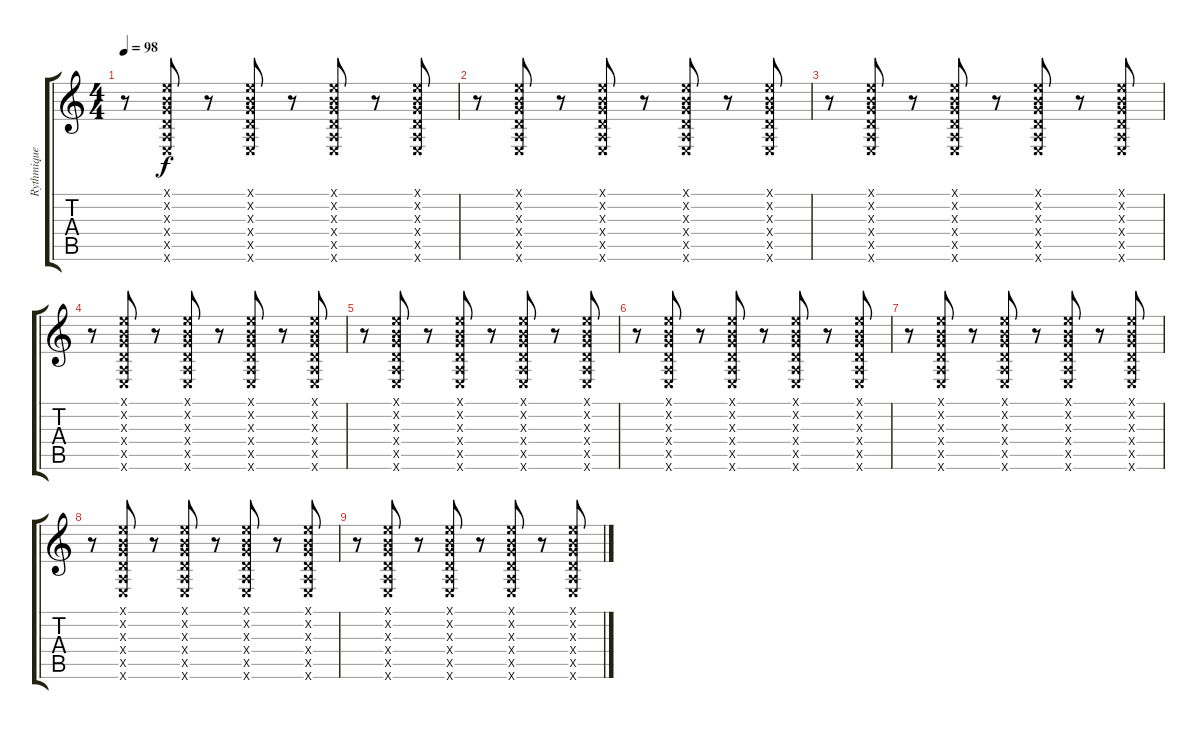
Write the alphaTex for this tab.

\track ("Rythmique" "Rythmique") {instrument acousticguitarnylon}
\staff {score tabs}
\tuning (E4 B3 G3 D3 A2 E2) {hide}
\ts (4 4)
\tempo 98
\clef g2
\ks c
r.8{dy f} (0.1{x} 0.2{x} 0.3{x} 0.4{x} 0.5{x} 0.6{x}).8 r.8 (0.1{x} 0.2{x} 0.3{x} 0.4{x} 0.5{x} 0.6{x}).8 r.8 (0.1{x} 0.2{x} 0.3{x} 0.4{x} 0.5{x} 0.6{x}).8 r.8 (0.1{x} 0.2{x} 0.3{x} 0.4{x} 0.5{x} 0.6{x}).8 |
r.8 (0.1{x} 0.2{x} 0.3{x} 0.4{x} 0.5{x} 0.6{x}).8 r.8 (0.1{x} 0.2{x} 0.3{x} 0.4{x} 0.5{x} 0.6{x}).8 r.8 (0.1{x} 0.2{x} 0.3{x} 0.4{x} 0.5{x} 0.6{x}).8 r.8 (0.1{x} 0.2{x} 0.3{x} 0.4{x} 0.5{x} 0.6{x}).8 |
r.8 (0.1{x} 0.2{x} 0.3{x} 0.4{x} 0.5{x} 0.6{x}).8 r.8 (0.1{x} 0.2{x} 0.3{x} 0.4{x} 0.5{x} 0.6{x}).8 r.8 (0.1{x} 0.2{x} 0.3{x} 0.4{x} 0.5{x} 0.6{x}).8 r.8 (0.1{x} 0.2{x} 0.3{x} 0.4{x} 0.5{x} 0.6{x}).8 |
r.8 (0.1{x} 0.2{x} 0.3{x} 0.4{x} 0.5{x} 0.6{x}).8 r.8 (0.1{x} 0.2{x} 0.3{x} 0.4{x} 0.5{x} 0.6{x}).8 r.8 (0.1{x} 0.2{x} 0.3{x} 0.4{x} 0.5{x} 0.6{x}).8 r.8 (0.1{x} 0.2{x} 0.3{x} 0.4{x} 0.5{x} 0.6{x}).8 |
r.8 (0.1{x} 0.2{x} 0.3{x} 0.4{x} 0.5{x} 0.6{x}).8 r.8 (0.1{x} 0.2{x} 0.3{x} 0.4{x} 0.5{x} 0.6{x}).8 r.8 (0.1{x} 0.2{x} 0.3{x} 0.4{x} 0.5{x} 0.6{x}).8 r.8 (0.1{x} 0.2{x} 0.3{x} 0.4{x} 0.5{x} 0.6{x}).8 |
r.8 (0.1{x} 0.2{x} 0.3{x} 0.4{x} 0.5{x} 0.6{x}).8 r.8 (0.1{x} 0.2{x} 0.3{x} 0.4{x} 0.5{x} 0.6{x}).8 r.8 (0.1{x} 0.2{x} 0.3{x} 0.4{x} 0.5{x} 0.6{x}).8 r.8 (0.1{x} 0.2{x} 0.3{x} 0.4{x} 0.5{x} 0.6{x}).8 |
r.8 (0.1{x} 0.2{x} 0.3{x} 0.4{x} 0.5{x} 0.6{x}).8 r.8 (0.1{x} 0.2{x} 0.3{x} 0.4{x} 0.5{x} 0.6{x}).8 r.8 (0.1{x} 0.2{x} 0.3{x} 0.4{x} 0.5{x} 0.6{x}).8 r.8 (0.1{x} 0.2{x} 0.3{x} 0.4{x} 0.5{x} 0.6{x}).8 |
r.8 (0.1{x} 0.2{x} 0.3{x} 0.4{x} 0.5{x} 0.6{x}).8 r.8 (0.1{x} 0.2{x} 0.3{x} 0.4{x} 0.5{x} 0.6{x}).8 r.8 (0.1{x} 0.2{x} 0.3{x} 0.4{x} 0.5{x} 0.6{x}).8 r.8 (0.1{x} 0.2{x} 0.3{x} 0.4{x} 0.5{x} 0.6{x}).8 |
r.8 (0.1{x} 0.2{x} 0.3{x} 0.4{x} 0.5{x} 0.6{x}).8 r.8 (0.1{x} 0.2{x} 0.3{x} 0.4{x} 0.5{x} 0.6{x}).8 r.8 (0.1{x} 0.2{x} 0.3{x} 0.4{x} 0.5{x} 0.6{x}).8 r.8 (0.1{x} 0.2{x} 0.3{x} 0.4{x} 0.5{x} 0.6{x}).8
